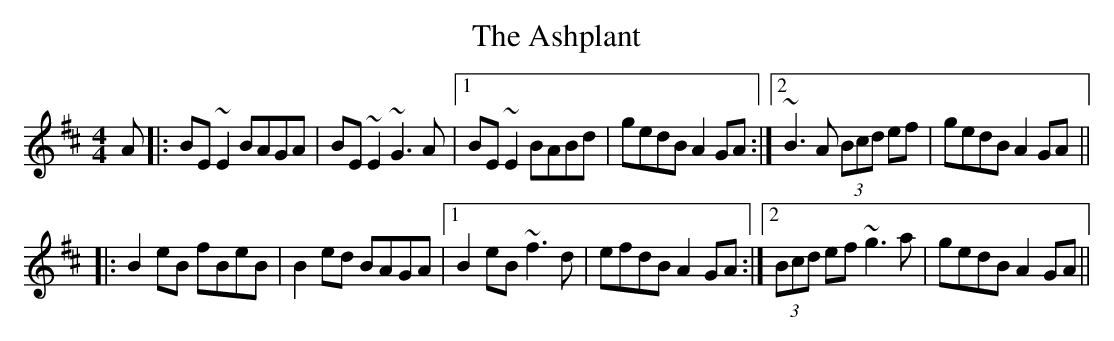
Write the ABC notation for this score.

X:1
T:The Ashplant
M:4/4
L:1/8
K:Edor
A|:BE~E2 BAGA|BE~E2 ~G3A|1 BE~E2 BABd|gedB A2GA:|2 ~B3A (3Bcd ef|gedB A2GA||
|:B2eB fBeB|B2ed BAGA|1 B2eB ~f3d|efdB A2GA:|2 (3Bcd ef ~g3a|gedB A2GA||
